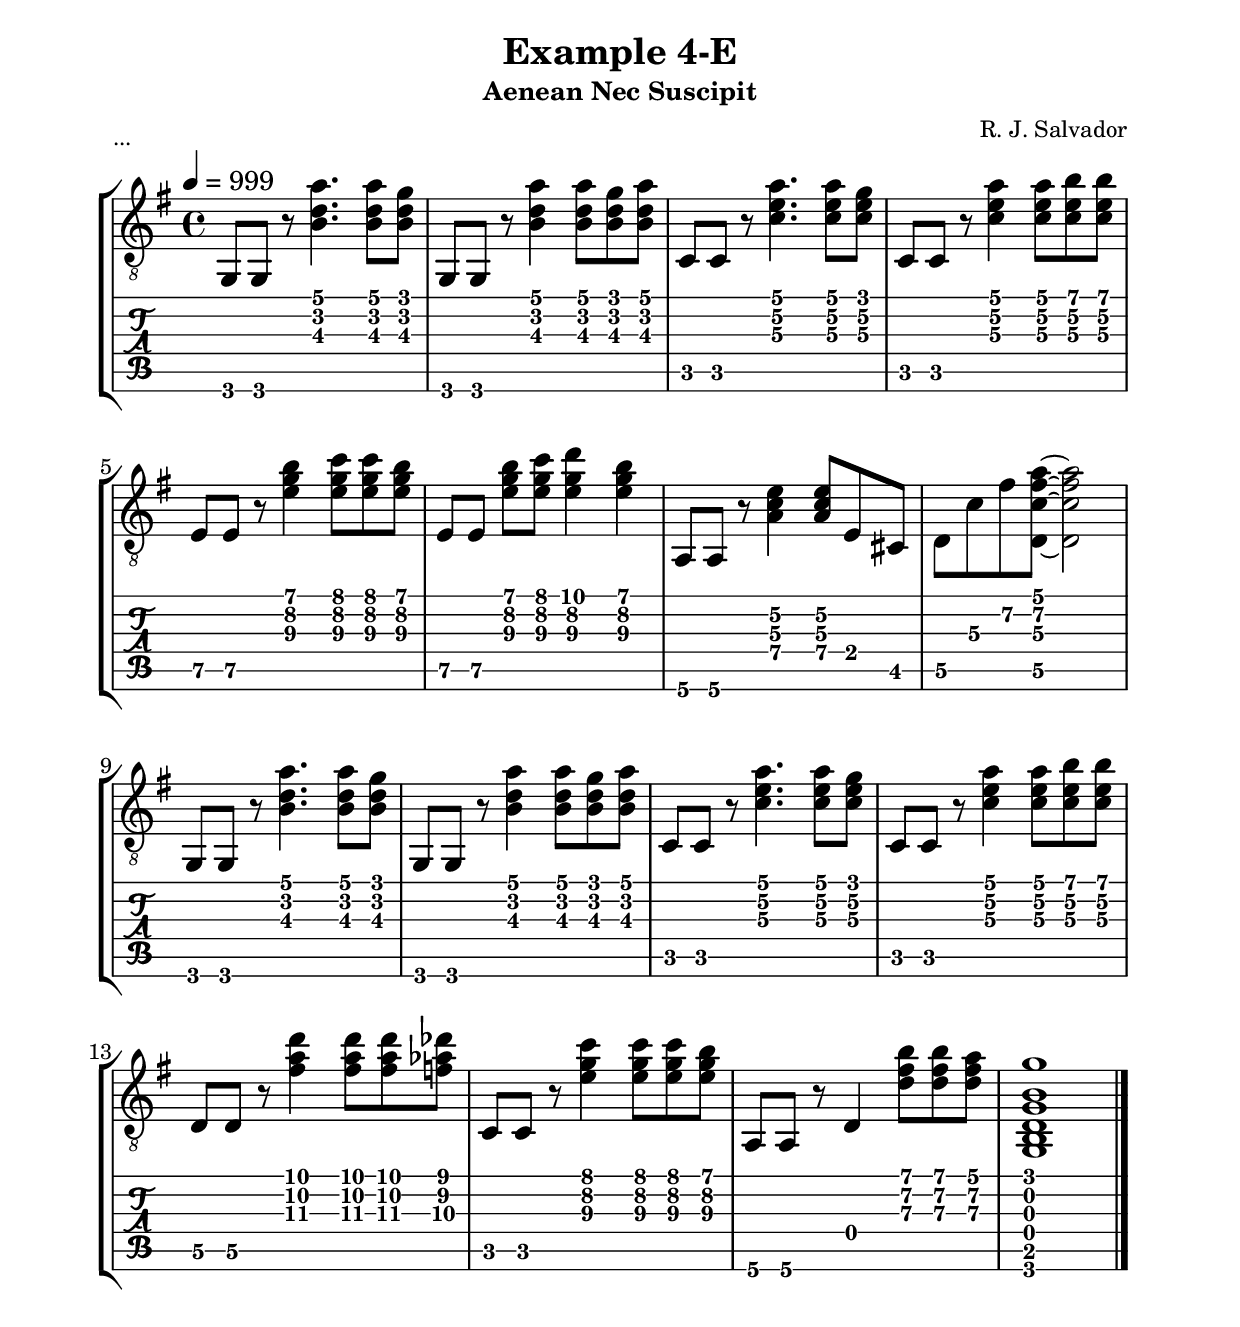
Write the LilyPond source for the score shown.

\version "2.18.2"
\language "english"

\bookpart {
  \tocItem \markup { "   Example 4-E:  Aenean Nec Suscipit" }
  \header {
    title = "Example 4-E"
    subtitle = "Aenean Nec Suscipit"
    composer = "R. J. Salvador"
  }
  \paper {
    top-margin = 0.66\in
    left-margin = 0.75\in
    right-margin = 0.75\in
    bottom-margin = 0.66\in
  
    system-system-spacing.basic-distance = #16
  }
  \score {
    \header {
      piece = "..."
    }
    \layout {
      #(layout-set-staff-size 24)
      \omit Voice.StringNumber
      indent = 0.0\cm
    }
    \new StaffGroup <<
      \new Staff {
        \clef "treble_8"
        \time 4/4
        \key g \major
        \tempo 4 = 999
        
        g,8 g, r <b d' a'>4. <b d' a'>8 <b d' g'>

        g,8 g, r <b d' a'>4 <b d' a'>8 <b d' g'> <b d' a'>

        c8 c r <c' e' a'>4. <c' e' a'>8 <c' e' g'>

        c8 c r <c' e' a'>4 <c' e' a'>8 <c' e' b'> <c' e' b'>

        \break
        
        e8 e r <e' g' b'>4 <e' g' c''>8 <e' g' c''> <e' g' b'>

        e8[ e] <e' g' b'> <e' g' c''> <e' g' d''>4 <e' g' b'>4

        a,8 a, r <a c' e'>4 <a c' e'>8 e cs

        d8 c' fs' <d c' fs' a'>~ <d c' fs' a'>2

        \break
        
        g,8 g, r <b d' a'>4. <b d' a'>8 <b d' g'>

        g,8 g, r <b d' a'>4 <b d' a'>8 <b d' g'> <b d' a'>

        c8 c r <c' e' a'>4. <c' e' a'>8 <c' e' g'>

        c8 c r <c' e' a'>4 <c' e' a'>8 <c' e' b'> <c' e' b'>

        \break
        
        d8 d r <fs' a' d''>4 <fs' a' d''>8 <fs' a' d''> <f' af' df''>

        c8 c r <e' g' c''>4 <e' g' c''>8 <e' g' c''> <e' g' b'>

        a,8 a, r d4 <d' fs' b'>8 <d' fs' b'> <d' fs' a'>

        <g, b, d g b g'>1

        \break

        \bar "|."
      }
      \new TabStaff {
        \set TabStaff.restrainOpenStrings = ##t
        \time 4/4
  
        g,8 g, r <b d' a'>4. <b d' a'>8 <b d' g'>

        g,8 g, r <b d' a'>4 <b d' a'>8 <b d' g'> <b d' a'>

        c8 c r <c' e' a'>4. <c' e' a'>8 <c' e' g'>

        c8 c r <c' e' a'>4 <c' e' a'>8 <c' e' b'> <c' e' b'>

        
        e8\5 e\5 r <e' g' b'>4 <e' g' c''>8 <e' g' c''> <e' g' b'>

        e8\5[ e\5] <e' g' b'> <e' g' c''> <e' g' d''>4 <e' g' b'>4

        a,8\6 a,\6 r <a\4 c' e'\2>4 <a\4 c' e'\2>8 e cs

        d8\5 c'\3 fs'\2 <d\5 c' fs' a'>~ <d\5 c' fs' a'>2

        
        g,8 g, r <b d' a'>4. <b d' a'>8 <b d' g'>

        g,8 g, r <b d' a'>4 <b d' a'>8 <b d' g'> <b d' a'>

        c8 c r <c' e' a'>4. <c' e' a'>8 <c' e' g'>

        c8 c r <c' e' a'>4 <c' e' a'>8 <c' e' b'> <c' e' b'>

        
        d8\5 d\5 r <fs' a' d''>4 <fs' a' d''>8 <fs' a' d''> <f' af' df''>

        c8 c r <e' g' c''>4 <e' g' c''>8 <e' g' c''> <e' g' b'>

        a,8\6 a,\6 r d4 <d' fs' b'>8 <d' fs' b'> <d' fs' a'>

        <g, b, d g b g'>1
      }
    >>
  }
}
